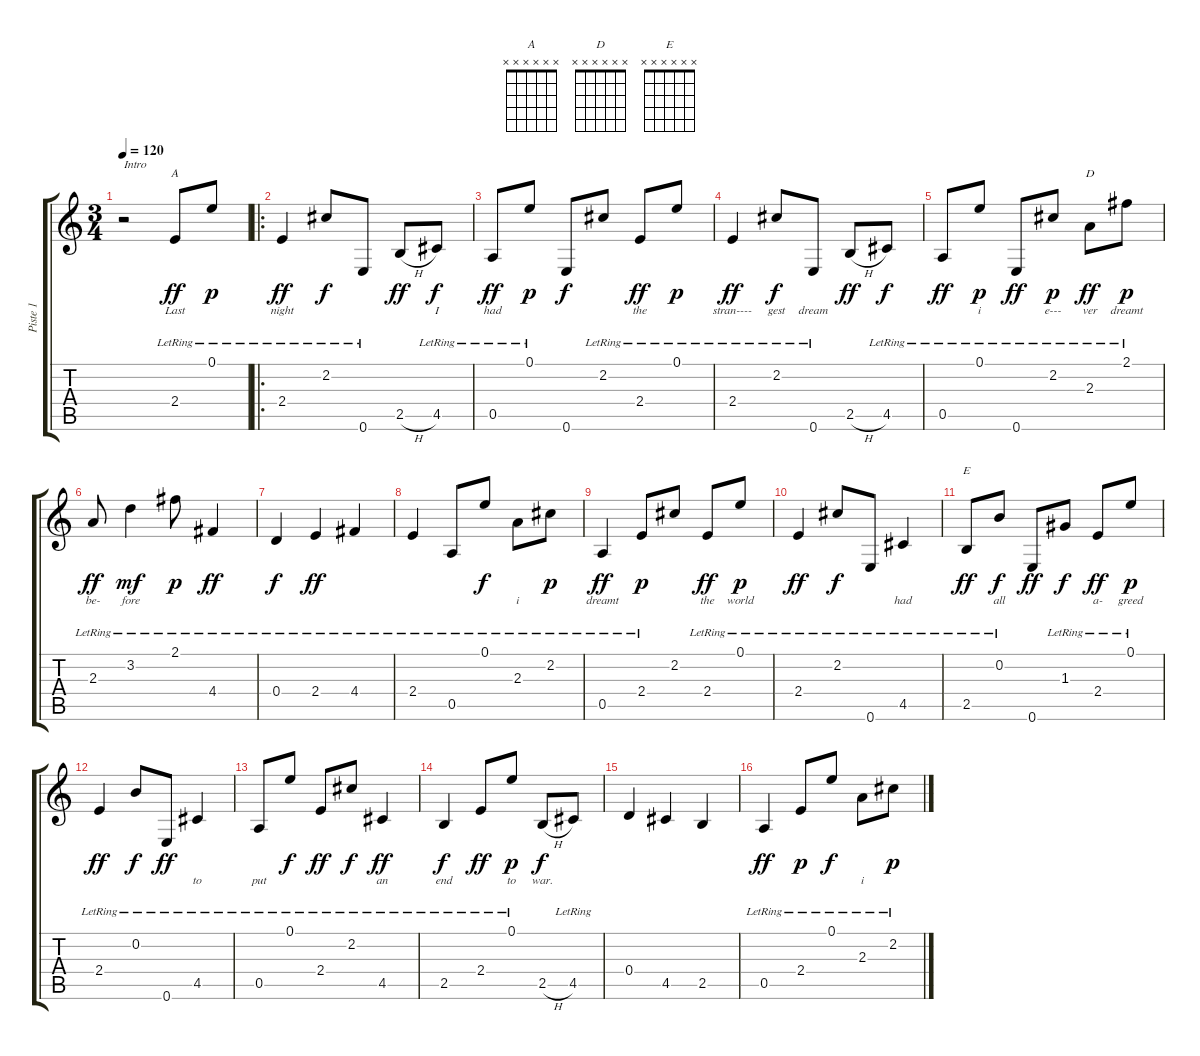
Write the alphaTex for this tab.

\track ("Piste 1" "Piste 1") {instrument acousticguitarsteel}
\staff {score tabs}
\tuning (E4 B3 G3 D3 A2 E2) {hide}
\chord ("A" x x x x x x) {firstfret 0}
\chord ("D" x x x x x x) {firstfret 0}
\chord ("E" x x x x x x) {firstfret 0}
\ts (3 4)
\tempo 120
\clef g2
\ks c
r.2{txt "Intro" dy ff instrument acousticguitarsteel} 2.4{lr}.8{ch "A" lyrics (0 "Last") lyrics (1 "") lyrics (2 "") lyrics (3 "") lyrics (4 "")} 0.1{lr}.8{lyrics (0 "") lyrics (1 "") lyrics (2 "") lyrics (3 "") lyrics (4 "") dy p} |
\ro
2.4{lr}.4{lyrics (0 "night") lyrics (1 "") lyrics (2 "") lyrics (3 "") lyrics (4 "") dy ff} 2.2{lr}.8{lyrics (0 "") lyrics (1 "") lyrics (2 "") lyrics (3 "") lyrics (4 "") dy f} 0.6{lr}.8{lyrics (0 "") lyrics (1 "") lyrics (2 "") lyrics (3 "") lyrics (4 "")} 2.5{h}.8{lyrics (0 "") lyrics (1 "") lyrics (2 "") lyrics (3 "") lyrics (4 "") dy ff} 4.5{lr}.8{lyrics (0 "I") lyrics (1 "") lyrics (2 "") lyrics (3 "") lyrics (4 "") dy f} |
0.5{lr}.8{lyrics (0 "had") lyrics (1 "") lyrics (2 "") lyrics (3 "") lyrics (4 "") dy ff} 0.1{lr}.8{lyrics (0 "") lyrics (1 "") lyrics (2 "") lyrics (3 "") lyrics (4 "") dy p} 0.6.8{lyrics (0 "") lyrics (1 "") lyrics (2 "") lyrics (3 "") lyrics (4 "") dy f} 2.2{lr}.8{lyrics (0 "") lyrics (1 "") lyrics (2 "") lyrics (3 "") lyrics (4 "")} 2.4{lr}.8{lyrics (0 "the") lyrics (1 "") lyrics (2 "") lyrics (3 "") lyrics (4 "") dy ff} 0.1{lr}.8{lyrics (0 "") lyrics (1 "") lyrics (2 "") lyrics (3 "") lyrics (4 "") dy p} |
2.4{lr}.4{lyrics (0 "stran----") lyrics (1 "") lyrics (2 "") lyrics (3 "") lyrics (4 "") dy ff} 2.2{lr}.8{lyrics (0 "gest") lyrics (1 "") lyrics (2 "") lyrics (3 "") lyrics (4 "") dy f} 0.6{lr}.8{lyrics (0 "dream") lyrics (1 "") lyrics (2 "") lyrics (3 "") lyrics (4 "")} 2.5{h}.8{lyrics (0 "") lyrics (1 "") lyrics (2 "") lyrics (3 "") lyrics (4 "") dy ff} 4.5{lr}.8{lyrics (0 "") lyrics (1 "") lyrics (2 "") lyrics (3 "") lyrics (4 "") dy f} |
0.5{lr}.8{lyrics (0 "") lyrics (1 "") lyrics (2 "") lyrics (3 "") lyrics (4 "") dy ff} 0.1{lr}.8{lyrics (0 "i") lyrics (1 "") lyrics (2 "") lyrics (3 "") lyrics (4 "") dy p} 0.6{lr}.8{lyrics (0 "") lyrics (1 "") lyrics (2 "") lyrics (3 "") lyrics (4 "") dy ff} 2.2{lr}.8{lyrics (0 "e---") lyrics (1 "") lyrics (2 "") lyrics (3 "") lyrics (4 "") dy p} 2.3{lr}.8{ch "D" lyrics (0 "ver") lyrics (1 "") lyrics (2 "") lyrics (3 "") lyrics (4 "") dy ff} 2.1{lr}.8{lyrics (0 "dreamt") lyrics (1 "") lyrics (2 "") lyrics (3 "") lyrics (4 "") dy p} |
2.3{lr}.8{lyrics (0 "be-") lyrics (1 "") lyrics (2 "") lyrics (3 "") lyrics (4 "") dy ff} 3.2{lr}.4{lyrics (0 "fore") lyrics (1 "") lyrics (2 "") lyrics (3 "") lyrics (4 "") dy mf} 2.1{lr}.8{lyrics (0 "") lyrics (1 "") lyrics (2 "") lyrics (3 "") lyrics (4 "") dy p} 4.4{lr}.4{lyrics (0 "") lyrics (1 "") lyrics (2 "") lyrics (3 "") lyrics (4 "") dy ff} |
0.4{lr}.4{lyrics (0 "") lyrics (1 "") lyrics (2 "") lyrics (3 "") lyrics (4 "") dy f} 2.4{lr}.4{lyrics (0 "") lyrics (1 "") lyrics (2 "") lyrics (3 "") lyrics (4 "") dy ff} 4.4{lr}.4{lyrics (0 "") lyrics (1 "") lyrics (2 "") lyrics (3 "") lyrics (4 "")} |
2.4{lr}.4{lyrics (0 "") lyrics (1 "") lyrics (2 "") lyrics (3 "") lyrics (4 "")} 0.5{lr}.8{lyrics (0 "") lyrics (1 "") lyrics (2 "") lyrics (3 "") lyrics (4 "")} 0.1{lr}.8{lyrics (0 "") lyrics (1 "") lyrics (2 "") lyrics (3 "") lyrics (4 "") dy f} 2.3{lr}.8{lyrics (0 "i") lyrics (1 "") lyrics (2 "") lyrics (3 "") lyrics (4 "")} 2.2{lr}.8{lyrics (0 "") lyrics (1 "") lyrics (2 "") lyrics (3 "") lyrics (4 "") dy p} |
0.5{lr}.4{lyrics (0 "dreamt") lyrics (1 "") lyrics (2 "") lyrics (3 "") lyrics (4 "") dy ff} 2.4{lr}.8{lyrics (0 "") lyrics (1 "") lyrics (2 "") lyrics (3 "") lyrics (4 "") dy p} 2.2.8{lyrics (0 "") lyrics (1 "") lyrics (2 "") lyrics (3 "") lyrics (4 "")} 2.4{lr}.8{lyrics (0 "the") lyrics (1 "") lyrics (2 "") lyrics (3 "") lyrics (4 "") dy ff} 0.1{lr}.8{lyrics (0 "world") lyrics (1 "") lyrics (2 "") lyrics (3 "") lyrics (4 "") dy p} |
2.4{lr}.4{lyrics (0 "") lyrics (1 "") lyrics (2 "") lyrics (3 "") lyrics (4 "") dy ff} 2.2{lr}.8{lyrics (0 "") lyrics (1 "") lyrics (2 "") lyrics (3 "") lyrics (4 "") dy f} 0.6{lr}.8{lyrics (0 "") lyrics (1 "") lyrics (2 "") lyrics (3 "") lyrics (4 "")} 4.5{lr}.4{lyrics (0 "had") lyrics (1 "") lyrics (2 "") lyrics (3 "") lyrics (4 "")} |
2.5{lr}.8{ch "E" lyrics (0 "") lyrics (1 "") lyrics (2 "") lyrics (3 "") lyrics (4 "") dy ff} 0.2{lr}.8{lyrics (0 "all") lyrics (1 "") lyrics (2 "") lyrics (3 "") lyrics (4 "") dy f} 0.6.8{lyrics (0 "") lyrics (1 "") lyrics (2 "") lyrics (3 "") lyrics (4 "") dy ff} 1.3{lr}.8{lyrics (0 "") lyrics (1 "") lyrics (2 "") lyrics (3 "") lyrics (4 "") dy f} 2.4{lr}.8{lyrics (0 "a-") lyrics (1 "") lyrics (2 "") lyrics (3 "") lyrics (4 "") dy ff} 0.1{lr}.8{lyrics (0 "greed") lyrics (1 "") lyrics (2 "") lyrics (3 "") lyrics (4 "") dy p} |
2.4{lr}.4{lyrics (0 "") lyrics (1 "") lyrics (2 "") lyrics (3 "") lyrics (4 "") dy ff} 0.2{lr}.8{lyrics (0 "") lyrics (1 "") lyrics (2 "") lyrics (3 "") lyrics (4 "") dy f} 0.6{lr}.8{lyrics (0 "") lyrics (1 "") lyrics (2 "") lyrics (3 "") lyrics (4 "") dy ff} 4.5{lr}.4{lyrics (0 "to") lyrics (1 "") lyrics (2 "") lyrics (3 "") lyrics (4 "")} |
0.5{lr}.8{lyrics (0 "put") lyrics (1 "") lyrics (2 "") lyrics (3 "") lyrics (4 "")} 0.1{lr}.8{lyrics (0 "") lyrics (1 "") lyrics (2 "") lyrics (3 "") lyrics (4 "") dy f} 2.4{lr}.8{lyrics (0 "") lyrics (1 "") lyrics (2 "") lyrics (3 "") lyrics (4 "") dy ff} 2.2{lr}.8{lyrics (0 "") lyrics (1 "") lyrics (2 "") lyrics (3 "") lyrics (4 "") dy f} 4.5{lr}.4{lyrics (0 "an") lyrics (1 "") lyrics (2 "") lyrics (3 "") lyrics (4 "") dy ff} |
2.5{lr}.4{lyrics (0 "end") lyrics (1 "") lyrics (2 "") lyrics (3 "") lyrics (4 "") dy f} 2.4{lr}.8{lyrics (0 "") lyrics (1 "") lyrics (2 "") lyrics (3 "") lyrics (4 "") dy ff} 0.1{lr}.8{lyrics (0 "to") lyrics (1 "") lyrics (2 "") lyrics (3 "") lyrics (4 "") dy p} 2.5{h}.8{lyrics (0 "war.") lyrics (1 "") lyrics (2 "") lyrics (3 "") lyrics (4 "") dy f} 4.5{lr}.8{lyrics (0 "") lyrics (1 "") lyrics (2 "") lyrics (3 "") lyrics (4 "")} |
0.4.4{lyrics (0 "") lyrics (1 "") lyrics (2 "") lyrics (3 "") lyrics (4 "")} 4.5.4{lyrics (0 "") lyrics (1 "") lyrics (2 "") lyrics (3 "") lyrics (4 "")} 2.5.4{lyrics (0 "") lyrics (1 "") lyrics (2 "") lyrics (3 "") lyrics (4 "")} |
0.5{lr}.4{lyrics (0 "") lyrics (1 "") lyrics (2 "") lyrics (3 "") lyrics (4 "") dy ff} 2.4{lr}.8{lyrics (0 "") lyrics (1 "") lyrics (2 "") lyrics (3 "") lyrics (4 "") dy p} 0.1{lr}.8{lyrics (0 "") lyrics (1 "") lyrics (2 "") lyrics (3 "") lyrics (4 "") dy f} 2.3{lr}.8{lyrics (0 "i") lyrics (1 "") lyrics (2 "") lyrics (3 "") lyrics (4 "")} 2.2{lr}.8{lyrics (0 "") lyrics (1 "") lyrics (2 "") lyrics (3 "") lyrics (4 "") dy p}
